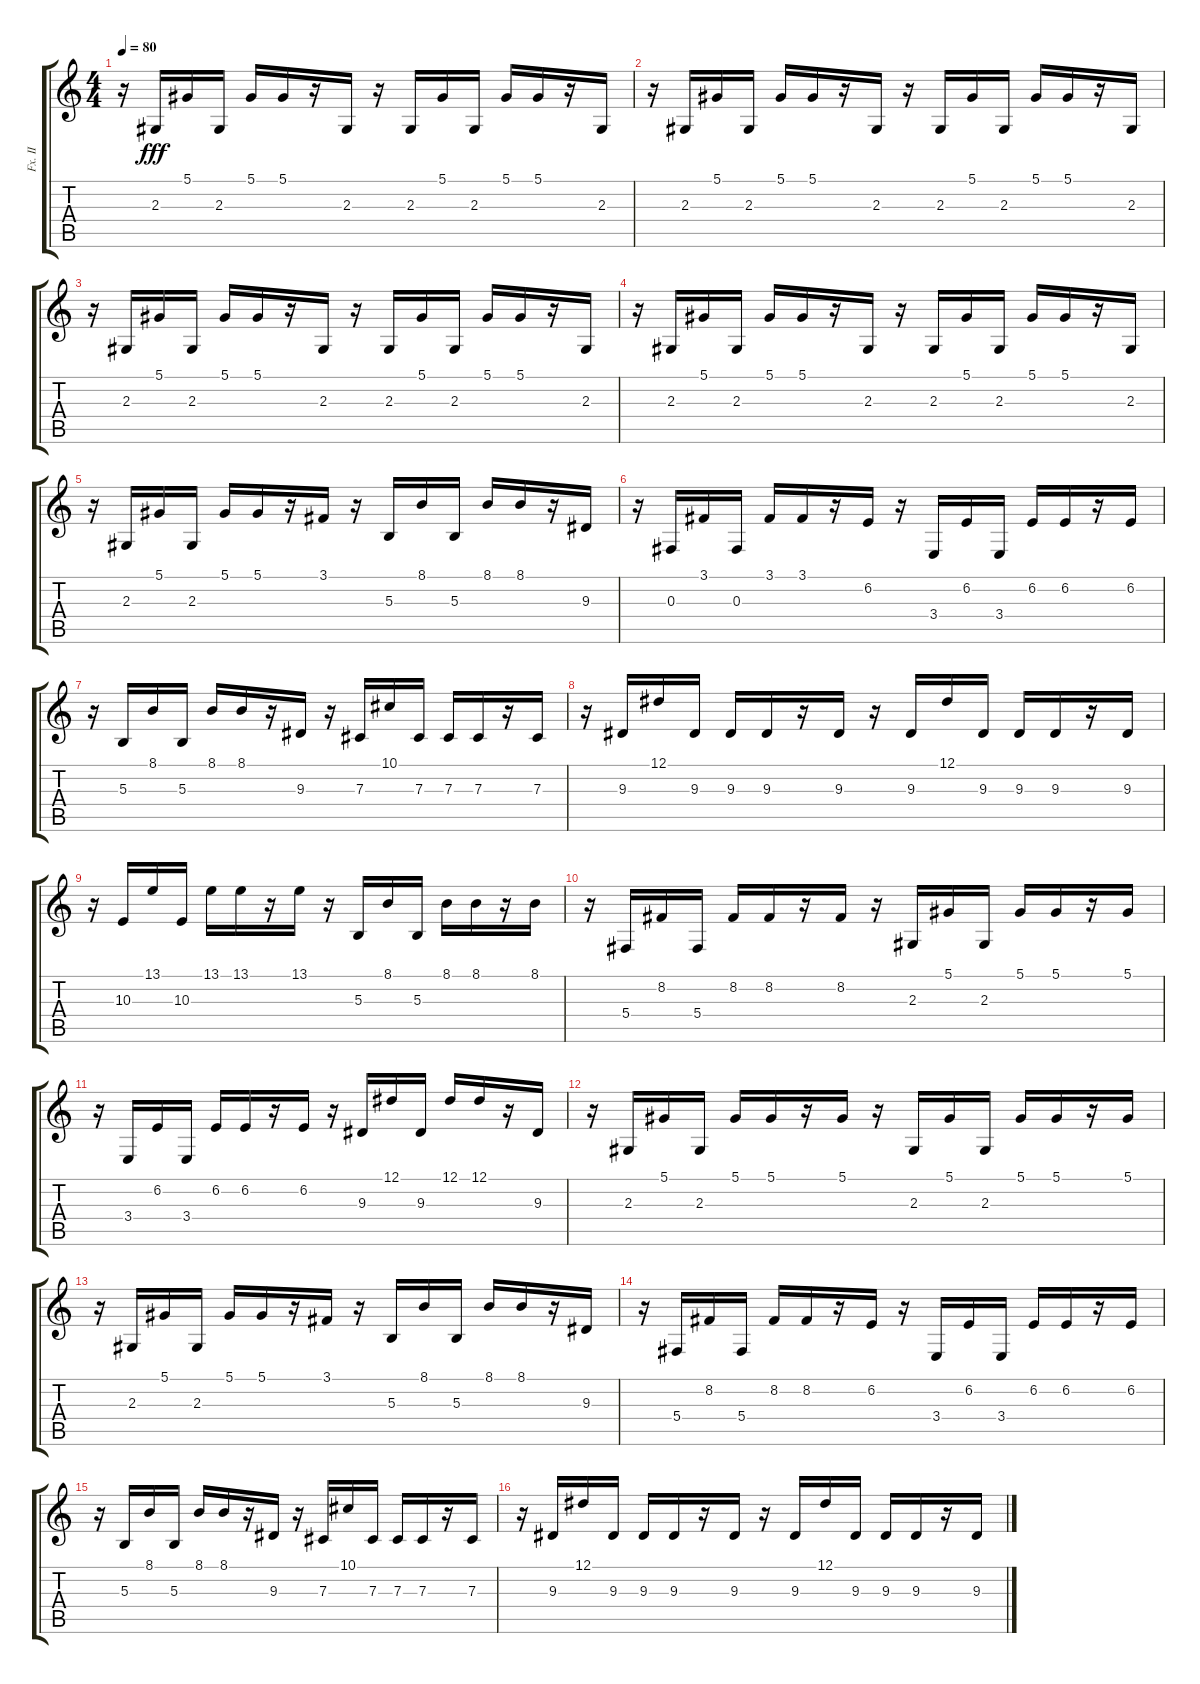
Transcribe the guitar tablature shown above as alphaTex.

\track ("Fx. II" "Fx. II") {instrument xylophone}
\staff {score tabs}
\tuning (Eb4 Bb3 Gb3 Db3 Ab2 Eb2) {hide}
\ts (4 4)
\tempo 80
\clef g2
\ks c
r.16{dy fff instrument xylophone} 2.3.16 5.1.16 2.3.16 5.1.16 5.1.16 r.16 2.3.16 r.16 2.3.16 5.1.16 2.3.16 5.1.16 5.1.16 r.16 2.3.16 |
r.16 2.3.16 5.1.16 2.3.16 5.1.16 5.1.16 r.16 2.3.16 r.16 2.3.16 5.1.16 2.3.16 5.1.16 5.1.16 r.16 2.3.16 |
r.16 2.3.16 5.1.16 2.3.16 5.1.16 5.1.16 r.16 2.3.16 r.16 2.3.16 5.1.16 2.3.16 5.1.16 5.1.16 r.16 2.3.16 |
r.16 2.3.16 5.1.16 2.3.16 5.1.16 5.1.16 r.16 2.3.16 r.16 2.3.16 5.1.16 2.3.16 5.1.16 5.1.16 r.16 2.3.16 |
r.16 2.3.16 5.1.16 2.3.16 5.1.16 5.1.16 r.16 3.1.16 r.16 5.3.16 8.1.16 5.3.16 8.1.16 8.1.16 r.16 9.3.16 |
r.16 0.3.16 3.1.16 0.3.16 3.1.16 3.1.16 r.16 6.2.16 r.16 3.4.16 6.2.16 3.4.16 6.2.16 6.2.16 r.16 6.2.16 |
r.16 5.3.16 8.1.16 5.3.16 8.1.16 8.1.16 r.16 9.3.16 r.16 7.3.16 10.1.16 7.3.16 7.3.16 7.3.16 r.16 7.3.16 |
r.16 9.3.16 12.1.16 9.3.16 9.3.16 9.3.16 r.16 9.3.16 r.16 9.3.16 12.1.16 9.3.16 9.3.16 9.3.16 r.16 9.3.16 |
r.16 10.3.16 13.1.16 10.3.16 13.1.16 13.1.16 r.16 13.1.16 r.16 5.3.16 8.1.16 5.3.16 8.1.16 8.1.16 r.16 8.1.16 |
r.16 5.4.16 8.2.16 5.4.16 8.2.16 8.2.16 r.16 8.2.16 r.16 2.3.16 5.1.16 2.3.16 5.1.16 5.1.16 r.16 5.1.16 |
r.16 3.4.16 6.2.16 3.4.16 6.2.16 6.2.16 r.16 6.2.16 r.16 9.3.16 12.1.16 9.3.16 12.1.16 12.1.16 r.16 9.3.16 |
r.16 2.3.16 5.1.16 2.3.16 5.1.16 5.1.16 r.16 5.1.16 r.16 2.3.16 5.1.16 2.3.16 5.1.16 5.1.16 r.16 5.1.16 |
r.16 2.3.16 5.1.16 2.3.16 5.1.16 5.1.16 r.16 3.1.16 r.16 5.3.16 8.1.16 5.3.16 8.1.16 8.1.16 r.16 9.3.16 |
r.16 5.4.16 8.2.16 5.4.16 8.2.16 8.2.16 r.16 6.2.16 r.16 3.4.16 6.2.16 3.4.16 6.2.16 6.2.16 r.16 6.2.16 |
r.16 5.3.16 8.1.16 5.3.16 8.1.16 8.1.16 r.16 9.3.16 r.16 7.3.16 10.1.16 7.3.16 7.3.16 7.3.16 r.16 7.3.16 |
r.16 9.3.16 12.1.16 9.3.16 9.3.16 9.3.16 r.16 9.3.16 r.16 9.3.16 12.1.16 9.3.16 9.3.16 9.3.16 r.16 9.3.16
